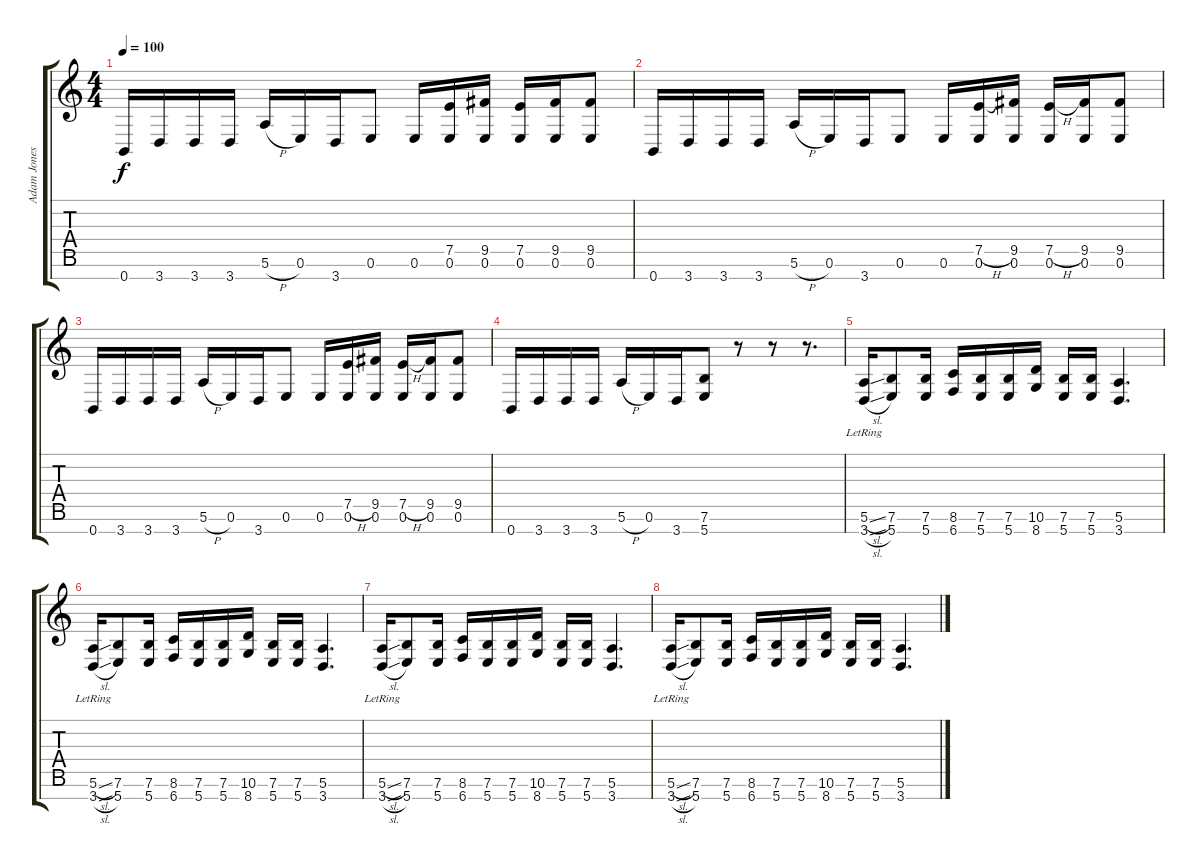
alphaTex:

\track ("Adam Jones (Right)" "Adam Jones") {instrument distortionguitar}
\staff {score tabs}
\tuning (E4 B3 G3 D3 A2 E2 B1) {hide}
\ts (4 4)
\tempo 100
\clef g2
\ks c
0.7.16{dy f} 3.7.16 3.7.16 3.7.16 5.6{h}.16 0.6.16 3.7.16 0.6.8 0.6.16 (7.5 0.6).16 (9.5 0.6).16 (7.5 0.6).16 (9.5 0.6).16 (9.5 0.6).8 |
0.7.16 3.7.16 3.7.16 3.7.16 5.6{h}.16 0.6.16 3.7.16 0.6.8 0.6.16 (7.5{h} 0.6).16 (9.5 0.6).16 (7.5{h} 0.6).16 (9.5 0.6).16 (9.5 0.6).8 |
0.7.16 3.7.16 3.7.16 3.7.16 5.6{h}.16 0.6.16 3.7.16 0.6.8 0.6.16 (7.5{h} 0.6).16 (9.5 0.6).16 (7.5{h} 0.6).16 (9.5 0.6).16 (9.5 0.6).8 |
0.7.16 3.7.16 3.7.16 3.7.16 5.6{h}.16 0.6.16 3.7.16 (7.6 5.7).8 r.8 r.8 r.8{d} |
(5.6{sl lr} 3.7{sl}).16 (7.6 5.7).8 (7.6 5.7).16 (8.6 6.7).16 (7.6 5.7).16 (7.6 5.7).16 (10.6 8.7).16 (7.6 5.7).16 (7.6 5.7).16 (5.6 3.7).4{d} |
(5.6{sl lr} 3.7{sl}).16 (7.6 5.7).8 (7.6 5.7).16 (8.6 6.7).16 (7.6 5.7).16 (7.6 5.7).16 (10.6 8.7).16 (7.6 5.7).16 (7.6 5.7).16 (5.6 3.7).4{d} |
(5.6{sl lr} 3.7{sl}).16 (7.6 5.7).8 (7.6 5.7).16 (8.6 6.7).16 (7.6 5.7).16 (7.6 5.7).16 (10.6 8.7).16 (7.6 5.7).16 (7.6 5.7).16 (5.6 3.7).4{d} |
(5.6{sl lr} 3.7{sl}).16 (7.6 5.7).8 (7.6 5.7).16 (8.6 6.7).16 (7.6 5.7).16 (7.6 5.7).16 (10.6 8.7).16 (7.6 5.7).16 (7.6 5.7).16 (5.6 3.7).4{d}
